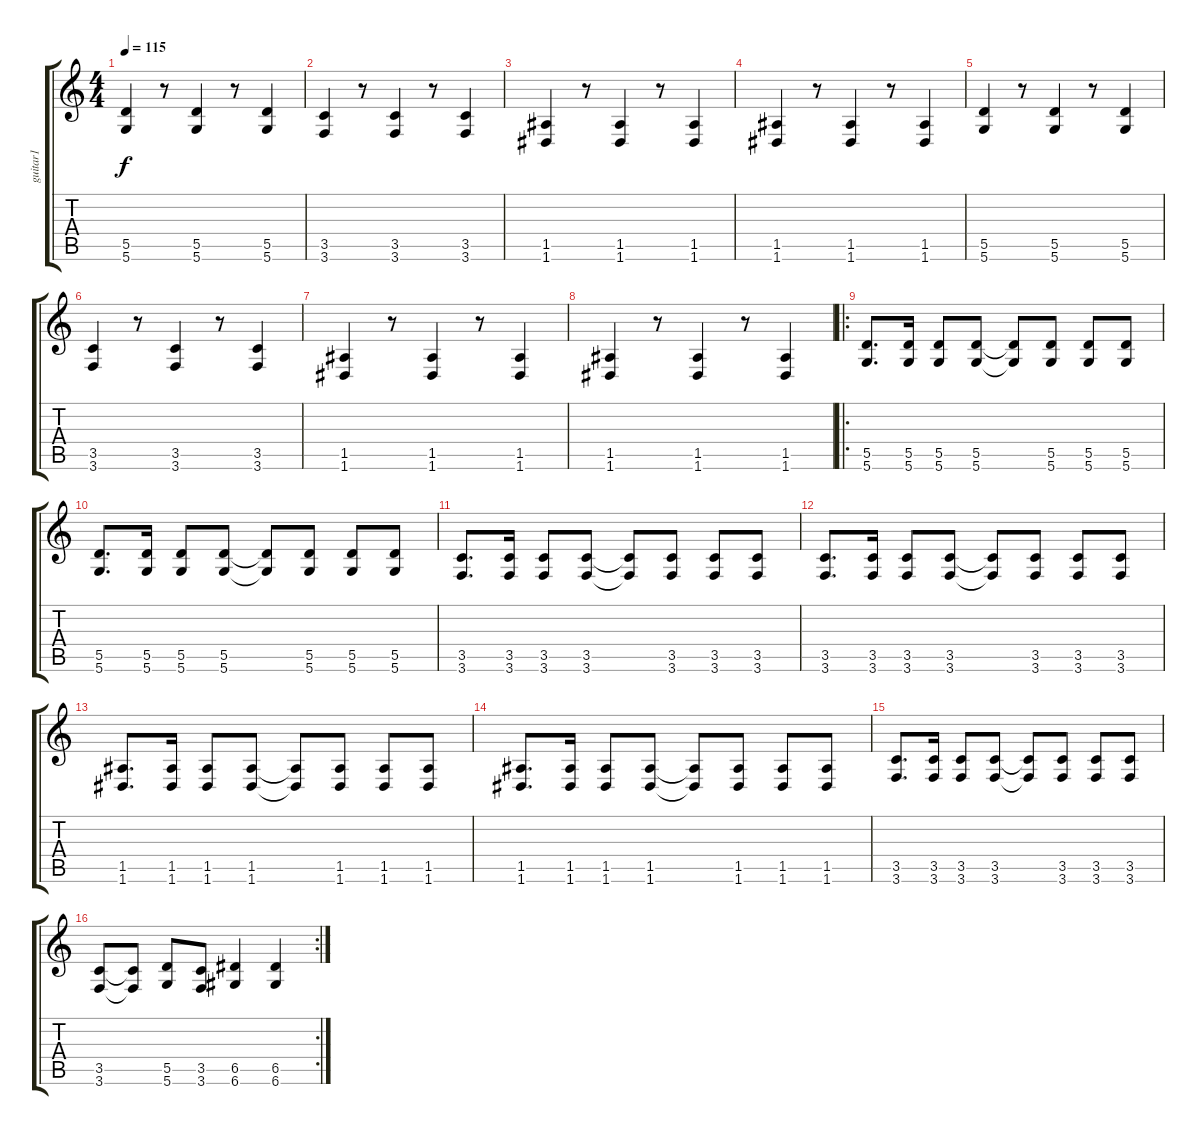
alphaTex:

\track ("guitar1" "guitar1") {instrument overdrivenguitar}
\staff {score tabs}
\tuning (E4 B3 G3 D3 A2 D2) {hide}
\ts (4 4)
\tempo 115
\clef g2
\ks c
(5.5 5.6).4{dy f} r.8 (5.5 5.6).4 r.8 (5.5 5.6).4 |
(3.5 3.6).4 r.8 (3.5 3.6).4 r.8 (3.5 3.6).4 |
(1.5 1.6).4 r.8 (1.5 1.6).4 r.8 (1.5 1.6).4 |
(1.5 1.6).4 r.8 (1.5 1.6).4 r.8 (1.5 1.6).4 |
(5.5 5.6).4 r.8 (5.5 5.6).4 r.8 (5.5 5.6).4 |
(3.5 3.6).4 r.8 (3.5 3.6).4 r.8 (3.5 3.6).4 |
(1.5 1.6).4 r.8 (1.5 1.6).4 r.8 (1.5 1.6).4 |
(1.5 1.6).4 r.8 (1.5 1.6).4 r.8 (1.5 1.6).4 |
\ro
(5.5 5.6).8{d} (5.5 5.6).16 (5.5 5.6).8 (5.5 5.6).8 (5.5{t} 5.6{t}).8 (5.5 5.6).8 (5.5 5.6).8 (5.5 5.6).8 |
(5.5 5.6).8{d} (5.5 5.6).16 (5.5 5.6).8 (5.5 5.6).8 (5.5{t} 5.6{t}).8 (5.5 5.6).8 (5.5 5.6).8 (5.5 5.6).8 |
(3.5 3.6).8{d} (3.5 3.6).16 (3.5 3.6).8 (3.5 3.6).8 (3.5{t} 3.6{t}).8 (3.5 3.6).8 (3.5 3.6).8 (3.5 3.6).8 |
(3.5 3.6).8{d} (3.5 3.6).16 (3.5 3.6).8 (3.5 3.6).8 (3.5{t} 3.6{t}).8 (3.5 3.6).8 (3.5 3.6).8 (3.5 3.6).8 |
(1.5 1.6).8{d} (1.5 1.6).16 (1.5 1.6).8 (1.5 1.6).8 (1.5{t} 1.6{t}).8 (1.5 1.6).8 (1.5 1.6).8 (1.5 1.6).8 |
(1.5 1.6).8{d} (1.5 1.6).16 (1.5 1.6).8 (1.5 1.6).8 (1.5{t} 1.6{t}).8 (1.5 1.6).8 (1.5 1.6).8 (1.5 1.6).8 |
(3.5 3.6).8{d} (3.5 3.6).16 (3.5 3.6).8 (3.5 3.6).8 (3.5{t} 3.6{t}).8 (3.5 3.6).8 (3.5 3.6).8 (3.5 3.6).8 |
\rc 2
(3.5 3.6).8 (3.5{t} 3.6{t}).8 (5.5 5.6).8 (3.5 3.6).8 (6.5 6.6).4 (6.5 6.6).4
